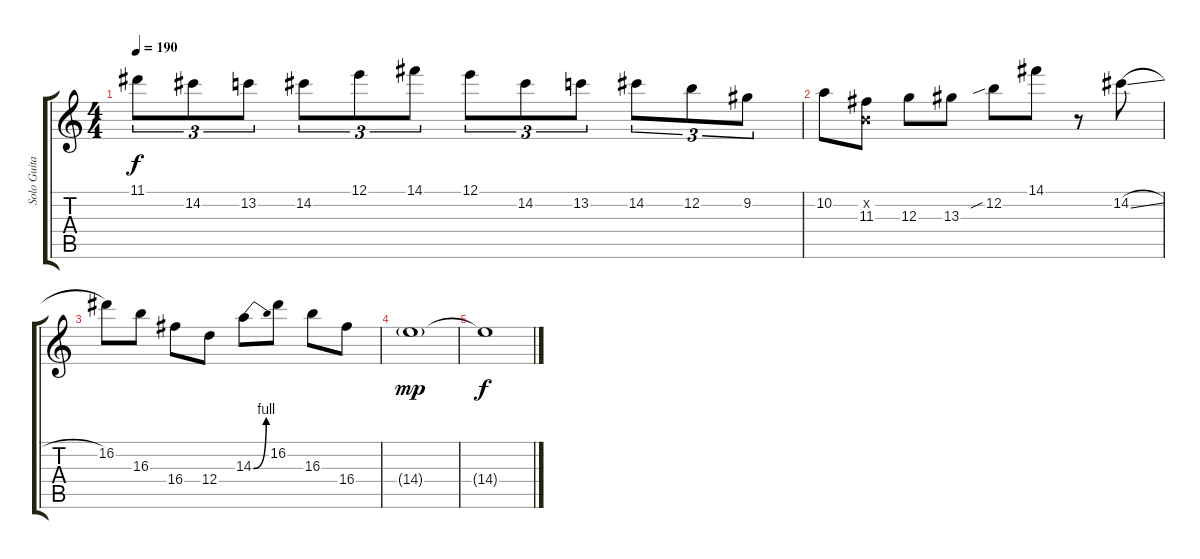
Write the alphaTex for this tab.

\track ("Solo Guitar" "Solo Guita") {instrument overdrivenguitar}
\staff {score tabs}
\tuning (E4 B3 G3 D3 A2 E2) {hide}
\ts (4 4)
\tempo 190
\clef g2
\ks c
11.1.8{tu (3 2) dy f} 14.2.8{tu (3 2)} 13.2.8{tu (3 2)} 14.2.8{tu (3 2)} 12.1.8{tu (3 2)} 14.1.8{tu (3 2)} 12.1.8{tu (3 2)} 14.2.8{tu (3 2)} 13.2.8{tu (3 2)} 14.2.8{tu (3 2)} 12.2.8{tu (3 2)} 9.2.8{tu (3 2)} |
10.2.8 (0.2{x} 11.3).8 12.3.8 13.3.8 12.2{sib}.8 14.1.8 r.8 14.2{sl}.8 |
16.2.8 16.3.8 16.4.8 12.4.8 14.3{be (bend 0 0 60 4)}.8 16.2.8 16.3.8 16.4.8 |
14.4{g}.1{dy mp} |
14.4{t}.1{dy f}
